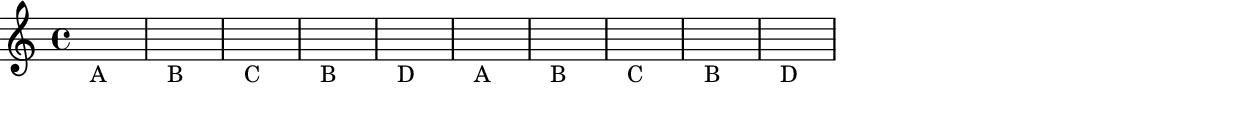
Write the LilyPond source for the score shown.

%% Generated by lilypond-book
%% Options: [exampleindent=10.16\mm,indent=0\mm,line-width=160\mm]
\include "lilypond-book-preamble.ly"


% ****************************************************************
% Start cut-&-pastable-section
% ****************************************************************

#(ly:set-option 'eps-box-padding 3.000000)



\paper {
  indent = 0\mm
  line-width = 160\mm
  % offset the left padding, also add 1mm as lilypond creates cropped
  % images with a little space on the right
  line-width = #(- line-width (* mm  3.000000) (* mm 1))
}

\layout {
  
}




% ****************************************************************
% ly snippet:
% ****************************************************************
\sourcefilename "/lilypond-2.24.3/input/regression/repeat-segno-in-volta-end.ly"
\sourcefileline 0
\version "2.23.6"

#(ly:set-option 'warning-as-error #t)

\header {
  texidoc="This tests a @code{\\repeat segno} inside and at the end of
a @code{\\repeat volta}.  The music unfolds to ABCBD ABCBD"
}

piece = \new Voice \fixed c' {
  \repeat volta 2 {
    s1_"A"
    \repeat segno 2 {
      s1_"B"
      \alternative {
        s1_"C"
        s1_"D"
      }
    }
  }
}

\new Score { \piece }
\new Score { \unfoldRepeats \piece }



% ****************************************************************
% end ly snippet
% ****************************************************************
